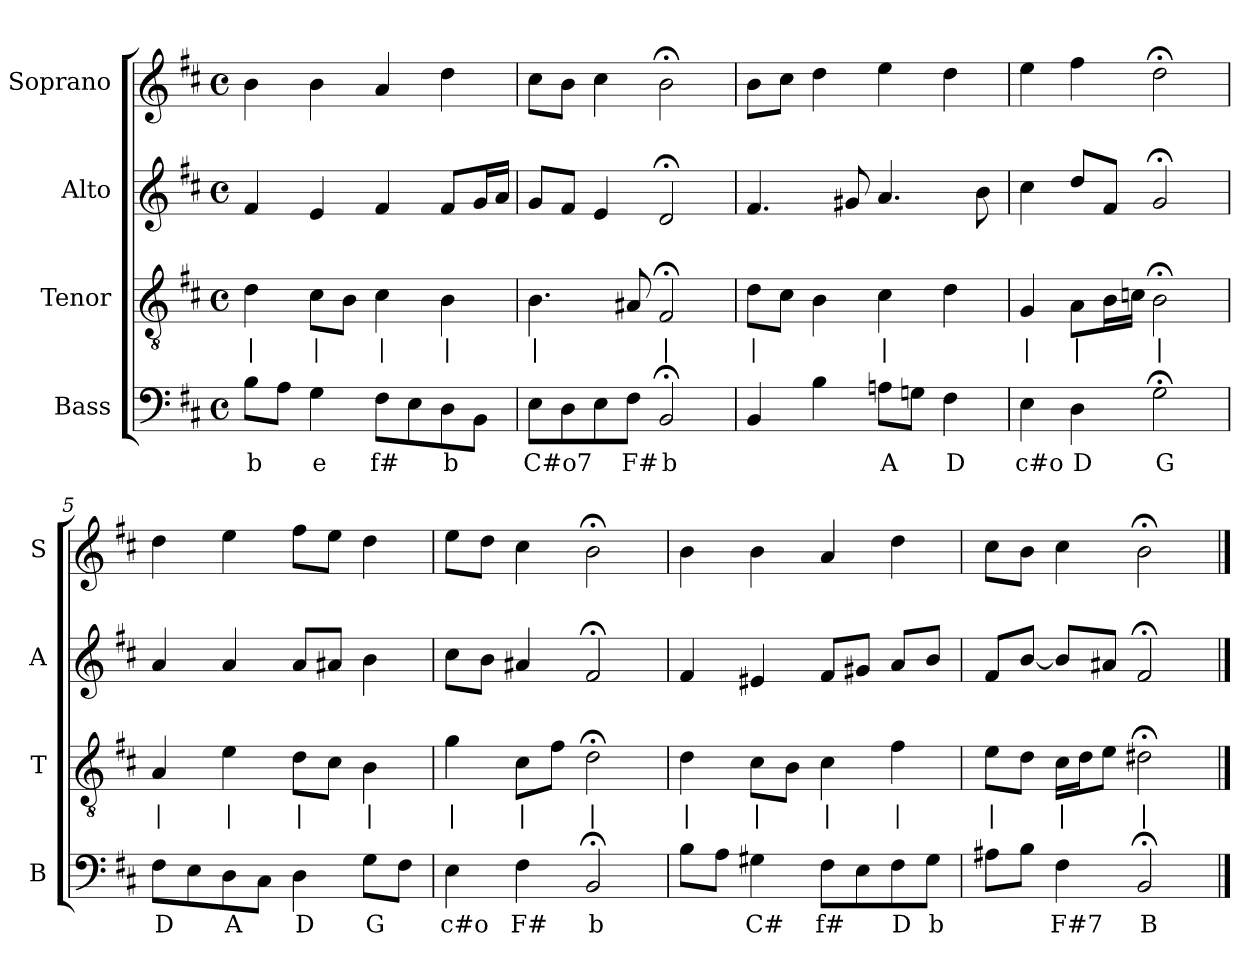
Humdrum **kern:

**kern	**text	**kern	**text	**kern	**kern
*part4	*part4	*part3	*part3	*part2	*part1
*staff4	*staff4	*staff3	*staff3	*staff2	*staff1
*I"Bass	*	*I"Tenor	*	*I"Alto	*I"Soprano
*I'B	*	*I'T	*	*I'A	*I'S
*clefF4	*	*clefGv2	*	*clefG2	*clefG2
*k[f#c#]	*	*k[f#c#]	*	*k[f#c#]	*k[f#c#]
*b:	*	*b:	*	*b:	*b:
*M4/4	*	*M4/4	*	*M4/4	*M4/4
*met(c)	*	*met(c)	*	*met(c)	*met(c)
*MM100	*	*MM100	*	*MM100	*MM100
=1	=1	=1	=1	=1	=1
8BL	b	4d	|	4f#	4b
8AJ	.	.	.	.	.
4G	e	8c#L	|	4e	4b
.	.	8BJ	.	.	.
8F#L	f#	4c#	|	4f#	4a
8E	.	.	.	.	.
8D	b	4B	|	8f#L	4dd
8BBJ	.	.	.	16gL	.
.	.	.	.	16aJJ	.
=2	=2	=2	=2	=2	=2
8EL	C#o7	4.B	|	8gL	8cc#L
8D	.	.	.	8f#J	8bJ
8E	.	.	.	4e	4cc#
8F#J	F#	8A#X	.	.	.
2BB;<	b	2F#;<	|	2d;<	2b;<
=3	=3	=3	=3	=3	=3
4BB	.	8dL	|	4.f#	8bL
.	.	8c#J	.	.	8cc#J
4B	.	4B	.	.	4dd
.	.	.	.	8g#X	.
8AnL	A	4c#	|	4.a	4ee
8GnJ	.	.	.	.	.
4F#	D	4d	.	.	4dd
.	.	.	.	8b	.
=4	=4	=4	=4	=4	=4
4E	c#o	4G	|	4cc#	4ee
4D	D	8AL	|	8ddL	4ff#
.	.	16BL	.	8f#J	.
.	.	16cnJJ	.	.	.
2G;<	G	2B;<	|	2g;<	2dd;<
=5	=5	=5	=5	=5	=5
8F#L	D	4A	|	4a	4dd
8E	.	.	.	.	.
8D	A	4e	|	4a	4ee
8C#J	.	.	.	.	.
4D	D	8dL	|	8aL	8ff#L
.	.	8c#J	.	8a#XJ	8eeJ
8GL	G	4B	|	4b	4dd
8F#J	.	.	.	.	.
=6	=6	=6	=6	=6	=6
4E	c#o	4g	|	8cc#L	8eeL
.	.	.	.	8bJ	8ddJ
4F#	F#	8c#L	|	4a#X	4cc#
.	.	8f#J	.	.	.
2BB;<	b	2d;<	|	2f#;<	2b;<
=7	=7	=7	=7	=7	=7
8BL	.	4d	|	4f#	4b
8AJ	.	.	.	.	.
4G#X	C#	8c#L	|	4e#X	4b
.	.	8BJ	.	.	.
8F#L	f#	4c#	|	8f#L	4a
8E	.	.	.	8g#XJ	.
8F#	D	4f#	|	8aL	4dd
8G#J	b	.	.	8bJ	.
=8	=8	=8	=8	=8	=8
8A#XL	.	8eL	|	8f#L	8cc#L
8BJ	.	8dJ	.	[8bJ	8bJ
4F#	F#7	16c#LL	|	8bL]	4cc#
.	.	16dJ	.	.	.
.	.	8eJ	.	8a#XJ	.
2BB;<	B	2d#X;<	|	2f#;<	2b;<
==	==	==	==	==	==
*-	*-	*-	*-	*-	*-
